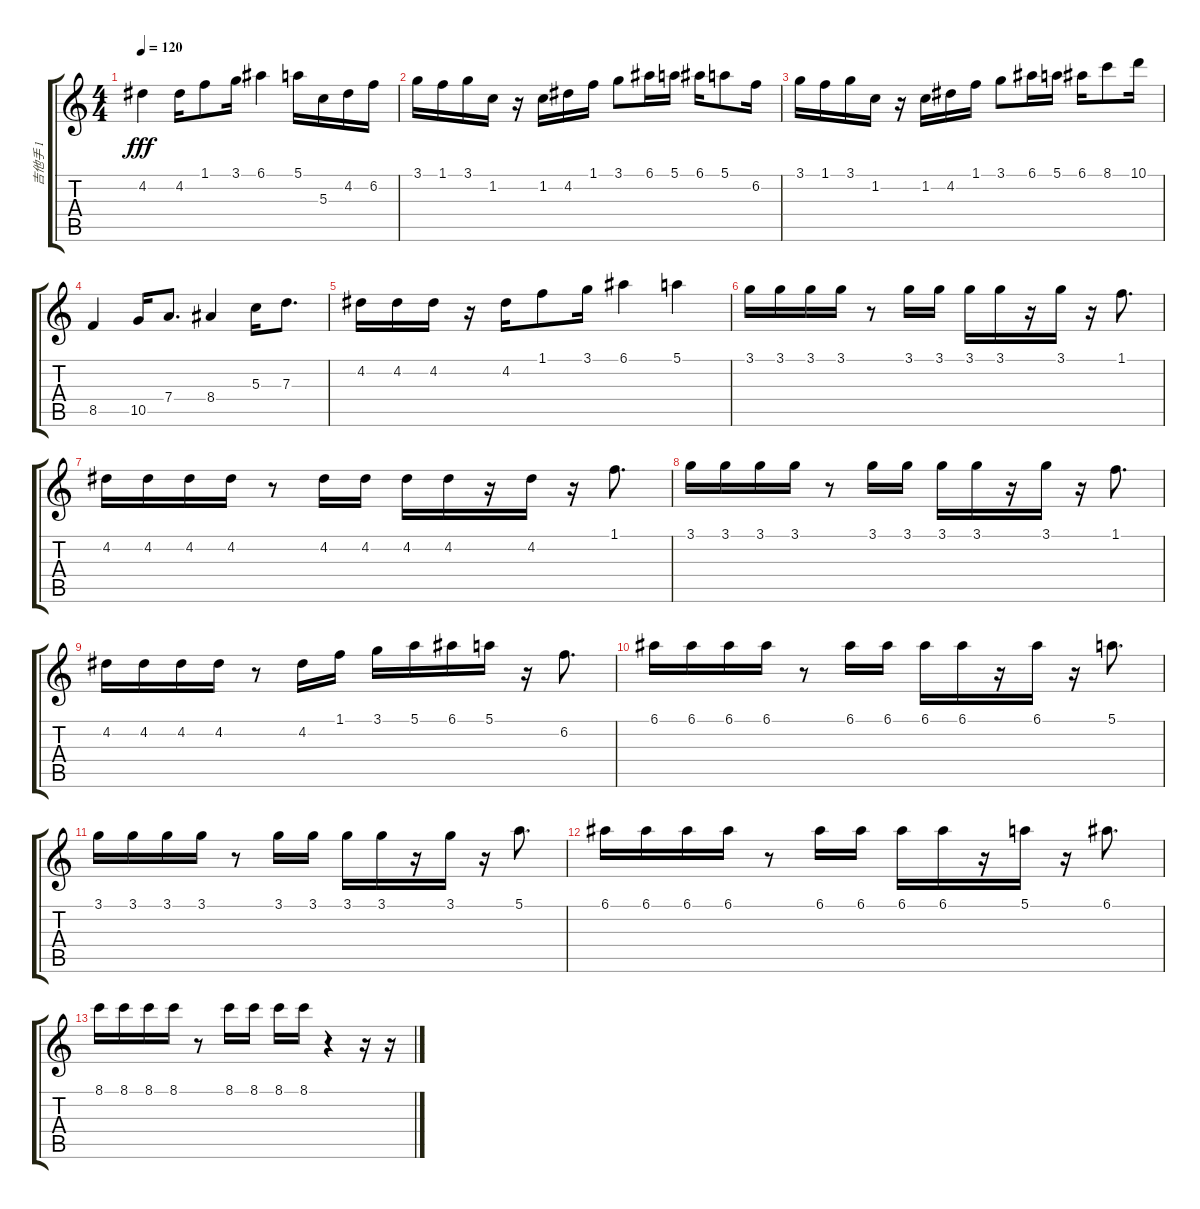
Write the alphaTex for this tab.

\track ("吉他手 1" "吉他手 1") {instrument distortionguitar}
\staff {score tabs}
\tuning (E4 B3 G3 D3 A2 E2) {hide}
\ts (4 4)
\tempo 120
\clef g2
\ks c
4.2.4{dy fff} 4.2.16 1.1.8 3.1.16 6.1.4 5.1.16 5.3.16 4.2.16 6.2.16 |
3.1.16 1.1.16 3.1.16 1.2.16 r.16 1.2.16 4.2.16 1.1.16 3.1.8 6.1.16 5.1.16 6.1.16 5.1.8 6.2.16 |
3.1.16 1.1.16 3.1.16 1.2.16 r.16 1.2.16 4.2.16 1.1.16 3.1.8 6.1.16 5.1.16 6.1.16 8.1.8 10.1.16 |
8.5.4 10.5.16 7.4.8{d} 8.4.4 5.3.16 7.3.8{d} |
4.2.16 4.2.16 4.2.16 r.16 4.2.16 1.1.8 3.1.16 6.1.4 5.1.4 |
3.1.16 3.1.16 3.1.16 3.1.16 r.8 3.1.16 3.1.16 3.1.16 3.1.16 r.16 3.1.16 r.16 1.1.8{d} |
4.2.16 4.2.16 4.2.16 4.2.16 r.8 4.2.16 4.2.16 4.2.16 4.2.16 r.16 4.2.16 r.16 1.1.8{d} |
3.1.16 3.1.16 3.1.16 3.1.16 r.8 3.1.16 3.1.16 3.1.16 3.1.16 r.16 3.1.16 r.16 1.1.8{d} |
4.2.16 4.2.16 4.2.16 4.2.16 r.8 4.2.16 1.1.16 3.1.16 5.1.16 6.1.16 5.1.16 r.16 6.2.8{d} |
6.1.16 6.1.16 6.1.16 6.1.16 r.8 6.1.16 6.1.16 6.1.16 6.1.16 r.16 6.1.16 r.16 5.1.8{d} |
3.1.16 3.1.16 3.1.16 3.1.16 r.8 3.1.16 3.1.16 3.1.16 3.1.16 r.16 3.1.16 r.16 5.1.8{d} |
6.1.16 6.1.16 6.1.16 6.1.16 r.8 6.1.16 6.1.16 6.1.16 6.1.16 r.16 5.1.16 r.16 6.1.8{d} |
8.1.16 8.1.16 8.1.16 8.1.16 r.8 8.1.16 8.1.16 8.1.16 8.1.16 r.4 r.16 r.16
